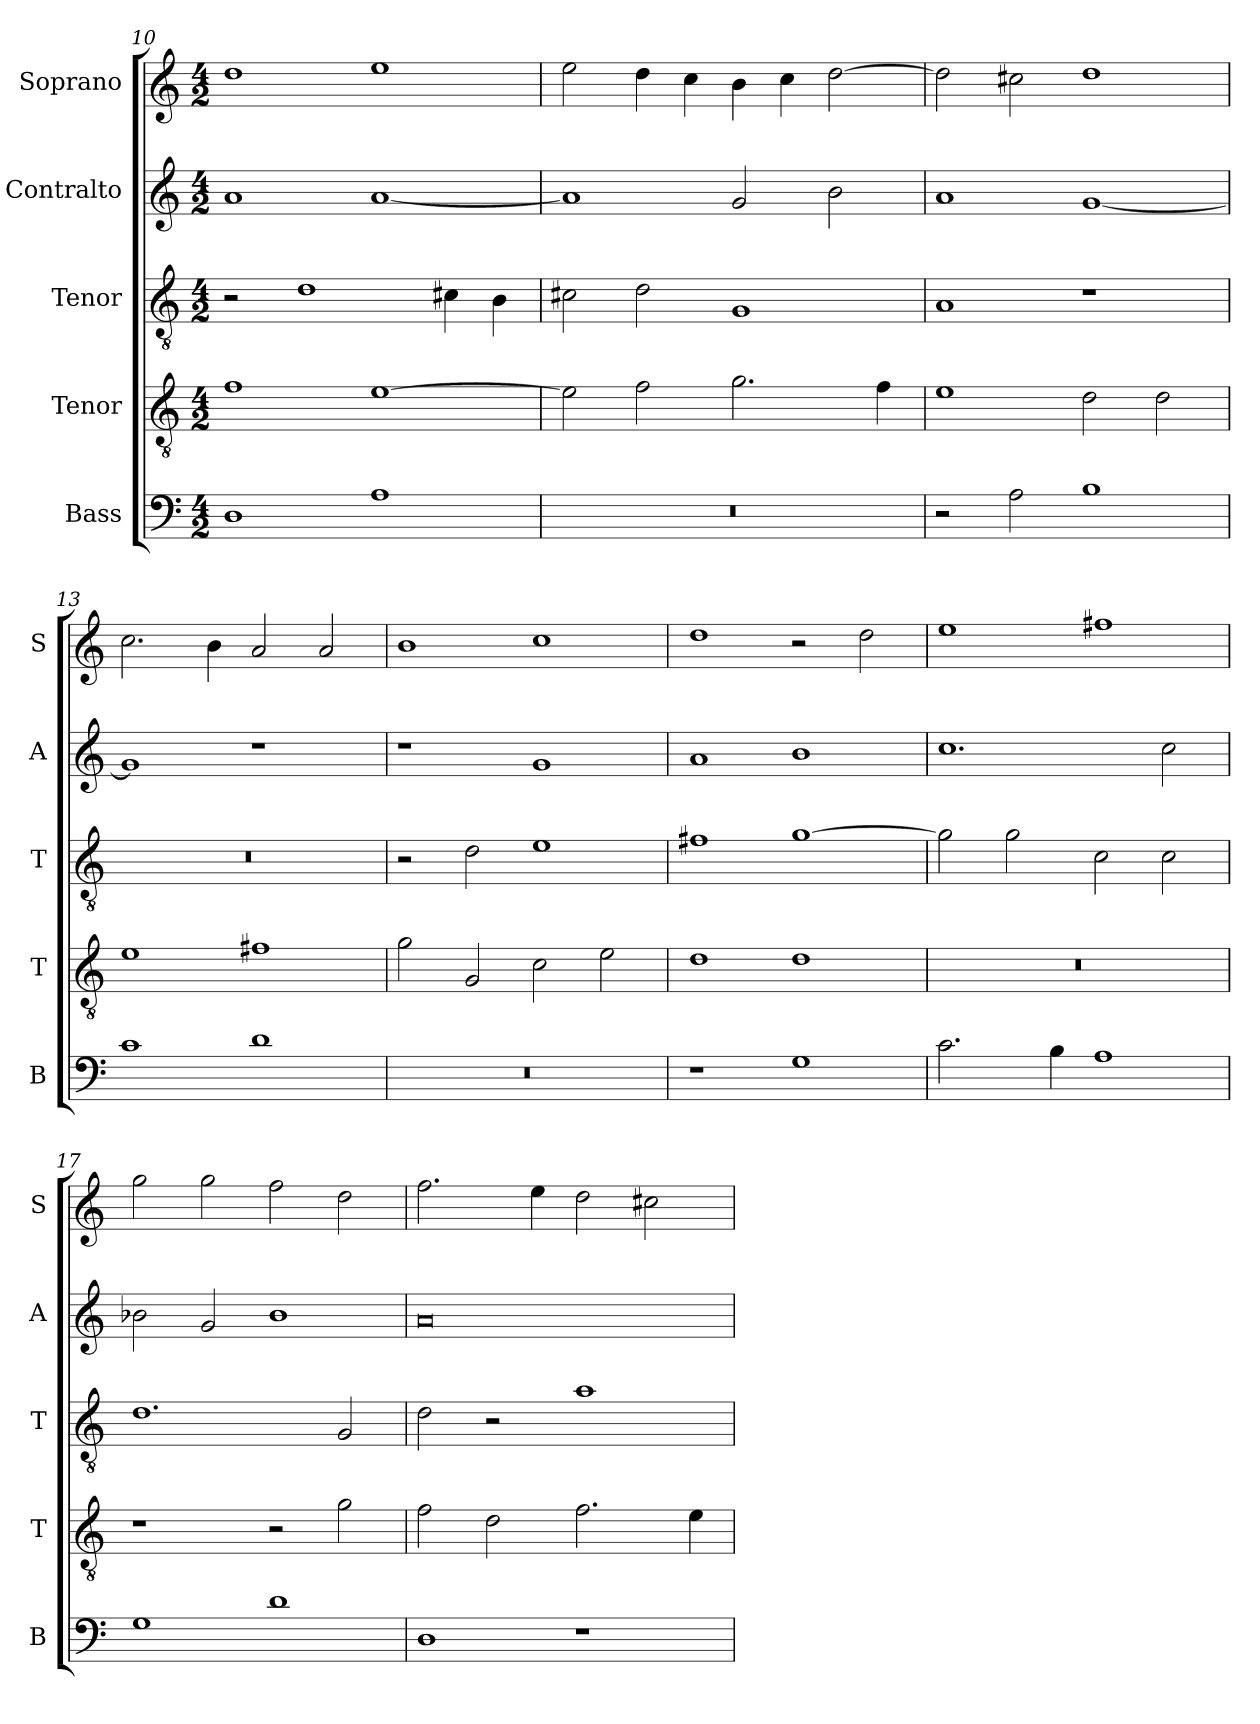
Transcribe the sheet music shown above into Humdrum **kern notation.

**kern	**kern	**kern	**kern	**kern
*part5	*part4	*part3	*part2	*part1
*staff5	*staff4	*staff3	*staff2	*staff1
*I"Bass	*I"Tenor	*I"Tenor	*I"Contralto	*I"Soprano
*I'B	*I'T	*I'T	*I'A	*I'S
*clefF4	*clefGv2	*clefGv2	*clefG2	*clefG2
*k[]	*k[]	*k[]	*k[]	*k[]
*G:mix	*G:mix	*G:mix	*G:mix	*G:mix
*M4/2	*M4/2	*M4/2	*M4/2	*M4/2
=10	=10	=10	=10	=10
1D	1f	2r	1a	1dd
.	.	1d	.	.
1A	[1e	.	[1a	1ee
.	.	4c#X	.	.
.	.	4B	.	.
=11	=11	=11	=11	=11
0r	2e]	2c#X	1a]	2ee
.	2f	2d	.	4dd
.	.	.	.	4cc
.	2.g	1G	2g	4b
.	.	.	.	4cc
.	.	.	2b	[2dd
.	4f	.	.	.
=12	=12	=12	=12	=12
2r	1e	1A	1a	2dd]
2A	.	.	.	2cc#X
1B	2d	1r	[1g	1dd
.	2d	.	.	.
=13	=13	=13	=13	=13
1c	1e	0r	1g]	2.cc
.	.	.	.	4b
1d	1f#X	.	1r	2a
.	.	.	.	2a
=14	=14	=14	=14	=14
0r	2g	2r	1r	1b
.	2G	2d	.	.
.	2c	1e	1g	1cc
.	2e	.	.	.
=15	=15	=15	=15	=15
1r	1d	1f#X	1a	1dd
1G	1d	[1g	1b	2r
.	.	.	.	2dd
=16	=16	=16	=16	=16
2.c	0r	2g]	1.cc	1ee
.	.	2g	.	.
4B	.	.	.	.
1A	.	2c	.	1ff#X
.	.	2c	2cc	.
=17	=17	=17	=17	=17
1G	1r	1.d	2b-X	2gg
.	.	.	2g	2gg
1d	2r	.	1b-	2ff
.	2g	2G	.	2dd
=18	=18	=18	=18	=18
1D	2f	2d	0a	2.ff
.	2d	2r	.	.
.	.	.	.	4ee
1r	2.f	1a	.	2dd
.	.	.	.	2cc#X
.	4e	.	.	.
=	=	=	=	=
*-	*-	*-	*-	*-
